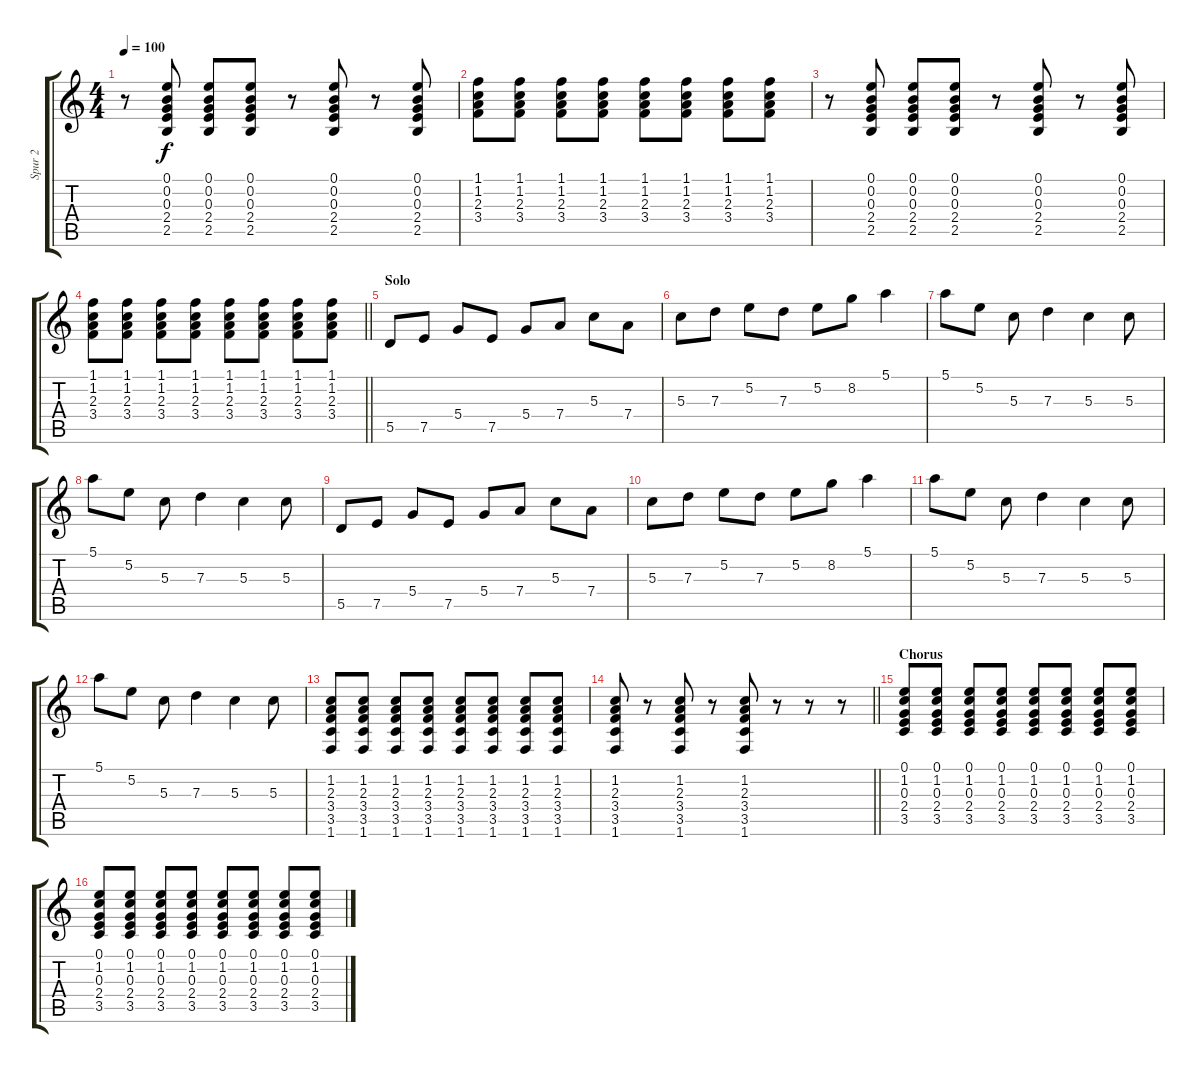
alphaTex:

\track ("Spur 2" "Spur 2") {instrument overdrivenguitar}
\staff {score tabs}
\tuning (E4 B3 G3 D3 A2 E2) {hide}
\ts (4 4)
\tempo 100
\clef g2
\ks c
r.8{dy f} (0.1 0.2 0.3 2.4 2.5).8 (0.1 0.2 0.3 2.4 2.5).8 (0.1 0.2 0.3 2.4 2.5).8 r.8 (0.1 0.2 0.3 2.4 2.5).8 r.8 (0.1 0.2 0.3 2.4 2.5).8 |
(1.1 1.2 2.3 3.4).8 (1.1 1.2 2.3 3.4).8 (1.1 1.2 2.3 3.4).8 (1.1 1.2 2.3 3.4).8 (1.1 1.2 2.3 3.4).8 (1.1 1.2 2.3 3.4).8 (1.1 1.2 2.3 3.4).8 (1.1 1.2 2.3 3.4).8 |
r.8 (0.1 0.2 0.3 2.4 2.5).8 (0.1 0.2 0.3 2.4 2.5).8 (0.1 0.2 0.3 2.4 2.5).8 r.8 (0.1 0.2 0.3 2.4 2.5).8 r.8 (0.1 0.2 0.3 2.4 2.5).8 |
\barLineRight lightlight
(1.1 1.2 2.3 3.4).8 (1.1 1.2 2.3 3.4).8 (1.1 1.2 2.3 3.4).8 (1.1 1.2 2.3 3.4).8 (1.1 1.2 2.3 3.4).8 (1.1 1.2 2.3 3.4).8 (1.1 1.2 2.3 3.4).8 (1.1 1.2 2.3 3.4).8 |
\section ("" "Solo")
5.5.8{volume 16} 7.5.8 5.4.8 7.5.8 5.4.8 7.4.8 5.3.8 7.4.8 |
5.3.8 7.3.8 5.2.8 7.3.8 5.2.8 8.2.8 5.1.4 |
5.1.8 5.2.8 5.3.8 7.3.4 5.3.4 5.3.8 |
5.1.8 5.2.8 5.3.8 7.3.4 5.3.4 5.3.8 |
5.5.8 7.5.8 5.4.8 7.5.8 5.4.8 7.4.8 5.3.8 7.4.8 |
5.3.8 7.3.8 5.2.8 7.3.8 5.2.8 8.2.8 5.1.4 |
5.1.8 5.2.8 5.3.8 7.3.4 5.3.4 5.3.8 |
5.1.8 5.2.8 5.3.8 7.3.4 5.3.4 5.3.8 |
(1.2 2.3 3.4 3.5 1.6).8 (1.2 2.3 3.4 3.5 1.6).8 (1.2 2.3 3.4 3.5 1.6).8 (1.2 2.3 3.4 3.5 1.6).8 (1.2 2.3 3.4 3.5 1.6).8 (1.2 2.3 3.4 3.5 1.6).8 (1.2 2.3 3.4 3.5 1.6).8 (1.2 2.3 3.4 3.5 1.6).8 |
\barLineRight lightlight
(1.2 2.3 3.4 3.5 1.6).8 r.8 (1.2 2.3 3.4 3.5 1.6).8 r.8 (1.2 2.3 3.4 3.5 1.6).8 r.8 r.8 r.8 |
\section ("" "Chorus")
(0.1 1.2 0.3 2.4 3.5).8{volume 12} (0.1 1.2 0.3 2.4 3.5).8 (0.1 1.2 0.3 2.4 3.5).8 (0.1 1.2 0.3 2.4 3.5).8 (0.1 1.2 0.3 2.4 3.5).8 (0.1 1.2 0.3 2.4 3.5).8 (0.1 1.2 0.3 2.4 3.5).8 (0.1 1.2 0.3 2.4 3.5).8 |
(0.1 1.2 0.3 2.4 3.5).8 (0.1 1.2 0.3 2.4 3.5).8 (0.1 1.2 0.3 2.4 3.5).8 (0.1 1.2 0.3 2.4 3.5).8 (0.1 1.2 0.3 2.4 3.5).8 (0.1 1.2 0.3 2.4 3.5).8 (0.1 1.2 0.3 2.4 3.5).8 (0.1 1.2 0.3 2.4 3.5).8
